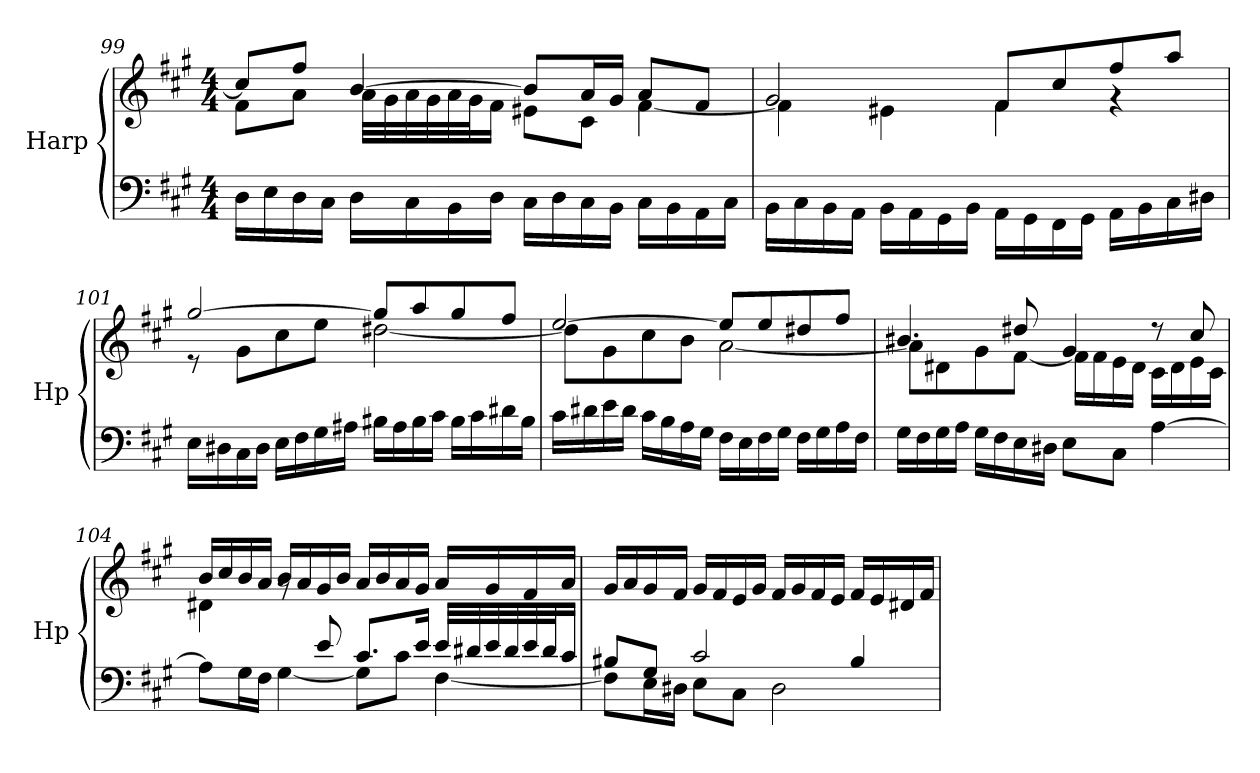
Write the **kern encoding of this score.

**kern	**kern
*part1	*part1
*staff2	*staff1
*I"Harp	*
*I'Hp	*
!!LO:PB:g=z
*clefF4	*clefG2
*k[f#c#g#]	*k[f#c#g#]
*M4/4	*M4/4
=99	=99
*	*^
16D\LL	8cc#/L]	8f#\L
16E\	.	.
16D\	8ff#/J	8a\J
16C#\JJ	.	.
16D\LL	[4b/	32a\LLL
.	.	32g#\
16C#\	.	32a\
.	.	32g#\
16BB\	.	32a\
.	.	32g#\J
16D\JJ	.	16f#\JJ
16C#\LL	8b/L]	8e#X\L
16D\	.	.
16C#\	16a/L	8c#\J
16BB\JJ	16g#/JJ	.
16C#\LL	8a/L	[4f#\
16BB\	.	.
16AA\	8f#/J	.
16C#\JJ	.	.
=100	=100	=100
16BB\LL	2g#/	4f#\]
16C#\	.	.
16BB\	.	.
16AA\JJ	.	.
16BB\LL	.	4e#X\
16AA\	.	.
16GG#\	.	.
16BB\JJ	.	.
16AA\LL	8f#/L	4f#\
16GG#\	.	.
16FF#\	8cc#/	.
16GG#\JJ	.	.
16AA\LL	8ff#/	4rg
16BB\	.	.
16C#\	8aa/J	.
16D#X\JJ	.	.
!!LO:LB:g=z	!!
=101	=101	=101
16E\LL	[2gg#/	8r
16D#X\	.	.
16C#\	.	8g#\L
16D#\JJ	.	.
16E\LL	.	8cc#\
16F#\	.	.
16G#\	.	8ee\J
16A#X\JJ	.	.
16B#X\LL	8gg#/L]	[2dd#X\
16A#\	.	.
16B#\	8aa/	.
16c#\JJ	.	.
16B#\LL	8gg#/	.
16c#\	.	.
16d#X\	8ff#/J	.
16B#\JJ	.	.
=102	=102	=102
16c#\LL	[2ee/	8dd#\L]
16d#X\	.	.
16e\	.	8g#\
16d#\JJ	.	.
16c#\LL	.	8cc#\
16B\	.	.
16A\	.	8b\J
16G#\JJ	.	.
16F#\LL	8ee/L]	[2a\
16E\	.	.
16F#\	8ee/	.
16G#\JJ	.	.
16F#\LL	8dd#X/	.
16G#\	.	.
16A\	8ff#/J	.
16F#\JJ	.	.
!!LO:LB:g=z	!!
=103	=103	=103
16G#\LL	4.b#X/	8a\L]
16F#\	.	.
16G#\	.	8d#X\
16A\JJ	.	.
16G#\LL	.	8g#\
16F#\	.	.
16E\	8dd#X/	[8f#\J
16D#X\JJ	.	.
8E\L	4g#/	16f#\LL]
.	.	16f#\
8C#\J	.	16e\
.	.	16d#\JJ
[4A\	8r	16c#\LL
.	.	16d#\
.	8cc#/	16e\
.	.	16c#\JJ
=104	=104	=104
*^	*	*
4.ryy	8A\L]	16b/LL	4d#X\
.	.	16cc#/	.
.	16G#\L	16b/	.
.	16F#\JJ	16a/JJ	.
.	[4G#\	16b/LL	8rg
.	.	16a/	.
8e/	.	16g#/	2ryy
.	.	16b/JJ	.
8.c#/L	8G#\L]	16a/LL	.
.	.	16b/	.
.	8c#\J	16a/	.
16e/Jk	.	16g#/JJ	.
32e/LLL	[4F#\	16a/LL	.
32d#/	.	.	.
32e/	.	16g#/	.
32d#/	.	.	.
32e/	.	16f#/	8ryy
32d#/J	.	.	.
16c#/JJ	.	16a/JJ	.
*	*	*v	*v
!!LO:LB:g=z
=105	=105	=105
8B#X/L	8F#\L]	16g#/LL
.	.	16a/
8G#/J	16E\L	16g#/
.	16D#X\JJ	16f#/JJ
2c#/	8E\L	16g#/LL
.	.	16f#/
.	8C#\J	16e/
.	.	16g#/JJ
.	2D#\	16f#/LL
.	.	16g#/
.	.	16f#/
.	.	16e/JJ
4B#/	.	16f#/LL
.	.	16e/
.	.	16d#X/
.	.	16f#/JJ
*v	*v	*
=	=
*-	*-
